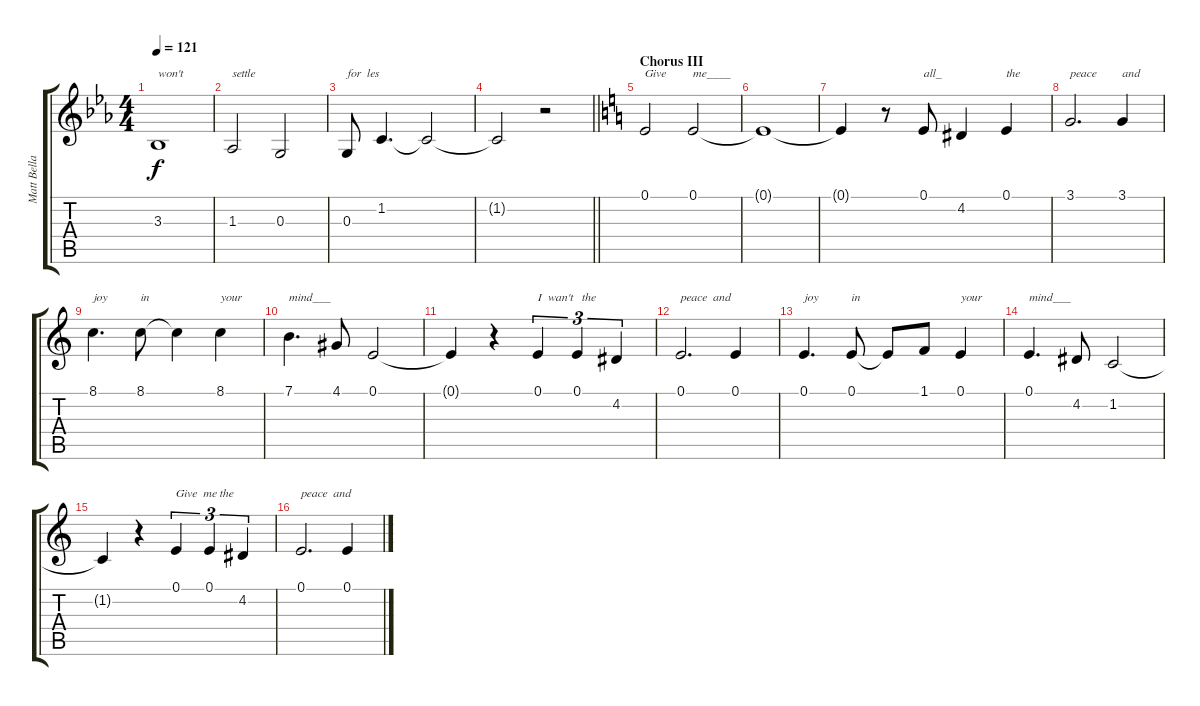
\track ("Matt Bellamy - Vocals" "Matt Bella") {instrument churchorgan}
\staff {score tabs}
\tuning (E4 B3 G3 D3 A2 E2) {hide}
\ts (4 4)
\tempo 121
\clef g2
\ks eb
3.3.1{txt "won't" dy f} |
1.3.2{txt "settle"} 0.3.2 |
0.3.8{txt "for  les"} 1.2.4{d} 1.2{t}.2 |
\barLineRight lightlight
1.2{t}.2 r.2 |
\section ("" "Chorus III")
\ks c
0.1.2{txt "Give"} 0.1.2{txt "me____"} |
0.1{t}.1 |
0.1{t}.4 r.8 0.1.8{txt "all_"} 4.2.4 0.1.4{txt "the"} |
3.1.2{d txt "peace"} 3.1.4{txt "and"} |
8.1.4{d txt "joy"} 8.1.8{txt "in"} 8.1{t}.4 8.1.4{txt "your"} |
7.1.4{d txt "mind___"} 4.1.8 0.1.2 |
0.1{t}.4 r.4 0.1.4{tu (3 2) txt "I  wan't   the"} 0.1.4{tu (3 2)} 4.2.4{tu (3 2)} |
0.1.2{d txt "peace  and"} 0.1.4 |
0.1.4{d txt "joy"} 0.1.8{txt "in"} 0.1{t}.8 1.1.8 0.1.4{txt "your"} |
0.1.4{d txt "mind___"} 4.2.8 1.2.2 |
1.2{t}.4 r.4 0.1.4{tu (3 2) txt "Give  me the"} 0.1.4{tu (3 2)} 4.2.4{tu (3 2)} |
0.1.2{d txt "peace  and"} 0.1.4
